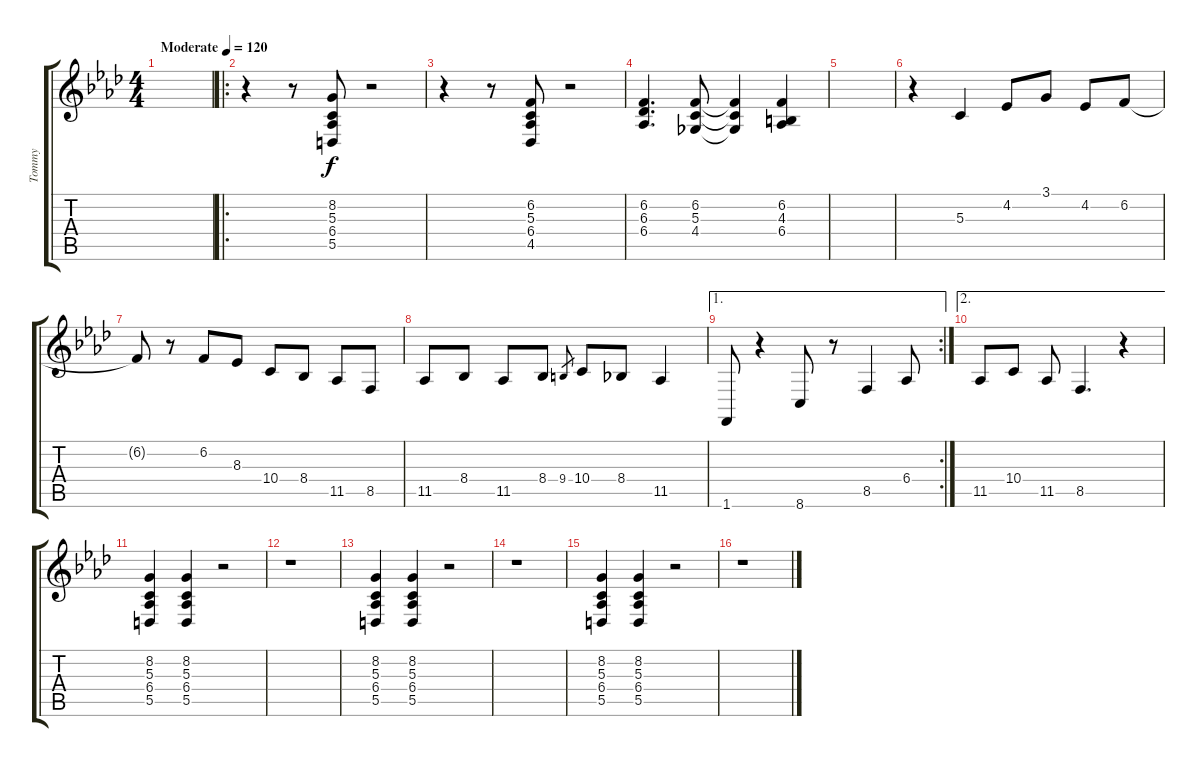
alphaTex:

\track ("Tommy" "Tommy") {instrument acousticgrandpiano}
\staff {score tabs}
\tuning (E4 B3 G3 D3 A2 E2) {hide}
\ts (4 4)
\tempo (120 "Moderate")
\clef g2
\ks ab
|
\ro
r.4 r.8 (8.2 5.3 6.4 5.5).8 r.2 |
r.4 r.8 (6.2 5.3 6.4 4.5).8 r.2 |
(6.2 6.3 6.4).4{d} (6.2 5.3 4.4).8 (6.2{t} 5.3{t} 4.4{t}).4 (6.2 4.3 6.4).4 |
|
r.4 5.3.4 4.2.8 3.1.8 4.2.8 6.2.8 |
6.2{t}.8 r.8 6.2.8 8.3.8 10.4.8 8.4.8 11.5.8 8.5.8 |
11.5.8 8.4.8 11.5.8 8.4.8 9.4.8{gr} 10.4.8 8.4.8 11.5.4 |
\ae 1
\rc 2
1.6.8 r.4 8.6.8 r.8 8.5.4 6.4.8 |
\ae 2
11.5.8 10.4.8 11.5.8 8.5.4{d} r.4 |
(8.2 5.3 6.4 5.5).4 (8.2 5.3 6.4 5.5).4 r.2 |
r.1 |
(8.2 5.3 6.4 5.5).4 (8.2 5.3 6.4 5.5).4 r.2 |
r.1 |
(8.2 5.3 6.4 5.5).4 (8.2 5.3 6.4 5.5).4 r.2 |
r.1
